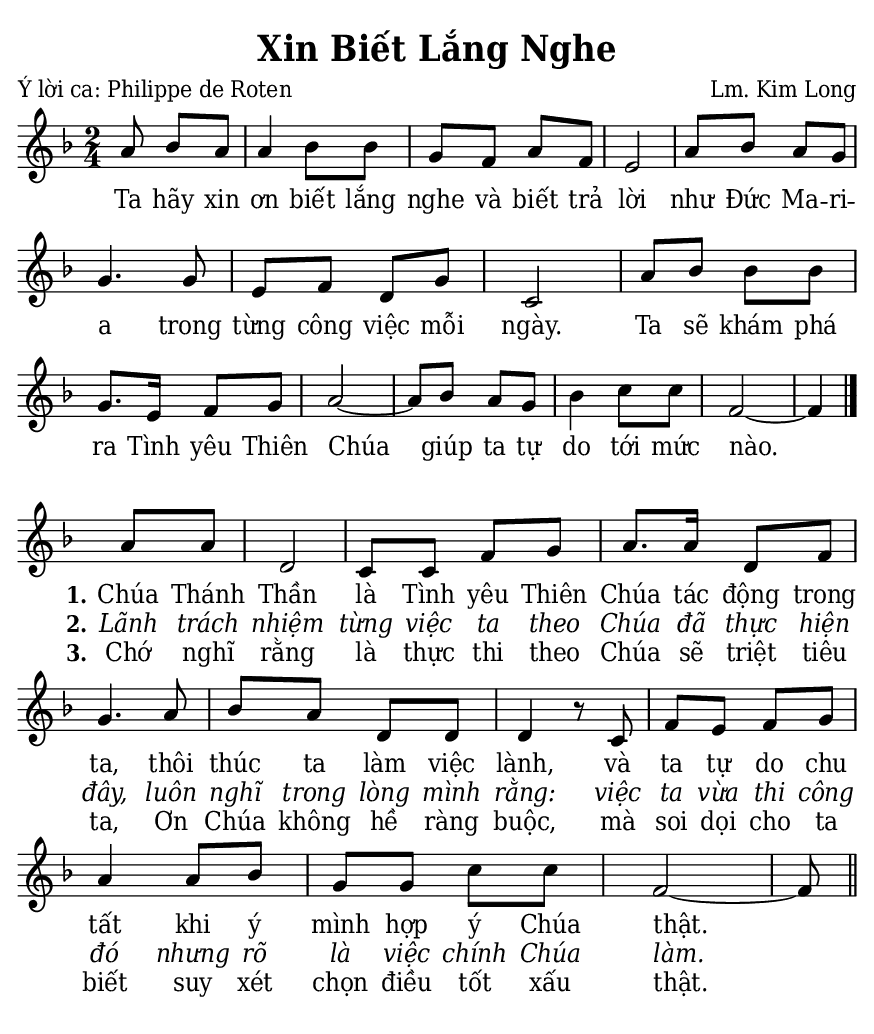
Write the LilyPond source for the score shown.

% Cài đặt chung
\version "2.24.3"
\include "english.ly"

\header {
  title = "Xin Biết Lắng Nghe"
  poet = "Ý lời ca: Philippe de Roten"
  composer = "Lm. Kim Long"
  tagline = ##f
}

% Nhạc
nhacPhanMot = \relative c'' {
  \key f \major
  \time 2/4
  \partial 4. a8 bf a |
  a4 bf8 bf |
  g f a f |
  e2 |
  a8 bf a g |
  g4. g8 |
  e f d g |
  c,2 |
  a'8 bf bf bf |
  g8. e16 f8 g |
  a2 ~ |
  a8 bf a g |
  bf4 c8 c |
  f,2 ~ |
  f4 \bar "|."
}

nhacPhanHai = \relative c'' {
  \key f \major
  \time 2/4
  \partial 4 a8 a |
  d,2 |
  c8 c f g |
  a8. a16 d,8 f |
  g4. a8 |
  bf a d, d |
  d4 r8 c |
  f e f g |
  a4 a8 bf |
  g g c c |
  f,2 ~ |
  f8 \bar "||"
}

% Lời
loiPhanMot = \lyricmode {
  Ta hãy xin ơn biết lắng nghe và biết trả lời
  như Đức Ma -- ri -- a trong từng công việc mỗi ngày.
  Ta sẽ khám phá ra Tình yêu Thiên Chúa giúp ta tự do tới mức nào.
}

loiPhanHai = \lyricmode {
  <<
    {
      \set stanza = "1."
      Chúa Thánh Thần là Tình yêu Thiên Chúa tác động trong ta,
      thôi thúc ta làm việc lành,
      và ta tự do chu tất khi ý mình hợp ý Chúa thật.
    }
    \new Lyrics {
	    \set associatedVoice = "beSop"
	    \set stanza = "2."
      \override Lyrics.LyricText.font-shape = #'italic
      Lãnh trách nhiệm từng việc ta theo Chúa đã thực hiện đây,
      luôn nghĩ trong lòng mình rằng:
      việc ta vừa thi công đó nhưng rõ là việc chính Chúa làm.
    }
    \new Lyrics {
	    \set associatedVoice = "beSop"
	    \set stanza = "3."
      Chớ nghĩ rằng là thực thi theo Chúa sẽ triệt tiêu ta,
      Ơn Chúa không hề ràng buộc,
      mà soi dọi cho ta biết suy xét chọn điều tốt xấu thật.
    }
  >>
}

% Dàn trang
\paper {
  #(set-paper-size "a5")
  top-margin = 3\mm
  bottom-margin = 3\mm
  left-margin = 3\mm
  right-margin = 3\mm
  indent = #0
  #(define fonts
	 (make-pango-font-tree "Deja Vu Serif Condensed"
	 		       "Deja Vu Serif Condensed"
			       "Deja Vu Serif Condensed"
			       (/ 20 20)))
  print-page-number = ##f
}

\score {
  <<
    \new Staff <<
        \clef treble
        \new Voice = beSop {
          \nhacPhanMot
        }
      \new Lyrics \lyricsto beSop \loiPhanMot
    >>
  >>
  \layout {
    \override Lyrics.LyricSpace.minimum-distance = #1
    \override Score.BarNumber.break-visibility = ##(#f #f #f)
    \override Score.SpacingSpanner.uniform-stretching = ##t
    \override LyricHyphen.minimum-distance = #1
    ragged-last = ##f
  }
}

\score {
  <<
    \new Staff <<
        \clef treble
        \new Voice = beSop {
          \nhacPhanHai
        }
      \new Lyrics \lyricsto beSop \loiPhanHai
    >>
  >>
  \layout {
    \override Staff.TimeSignature.transparent = ##t
    \override Lyrics.LyricSpace.minimum-distance = #1.2
    \override Score.BarNumber.break-visibility = ##(#f #f #f)
    \override Score.SpacingSpanner.uniform-stretching = ##t
    ragged-last = ##f
  }
}
